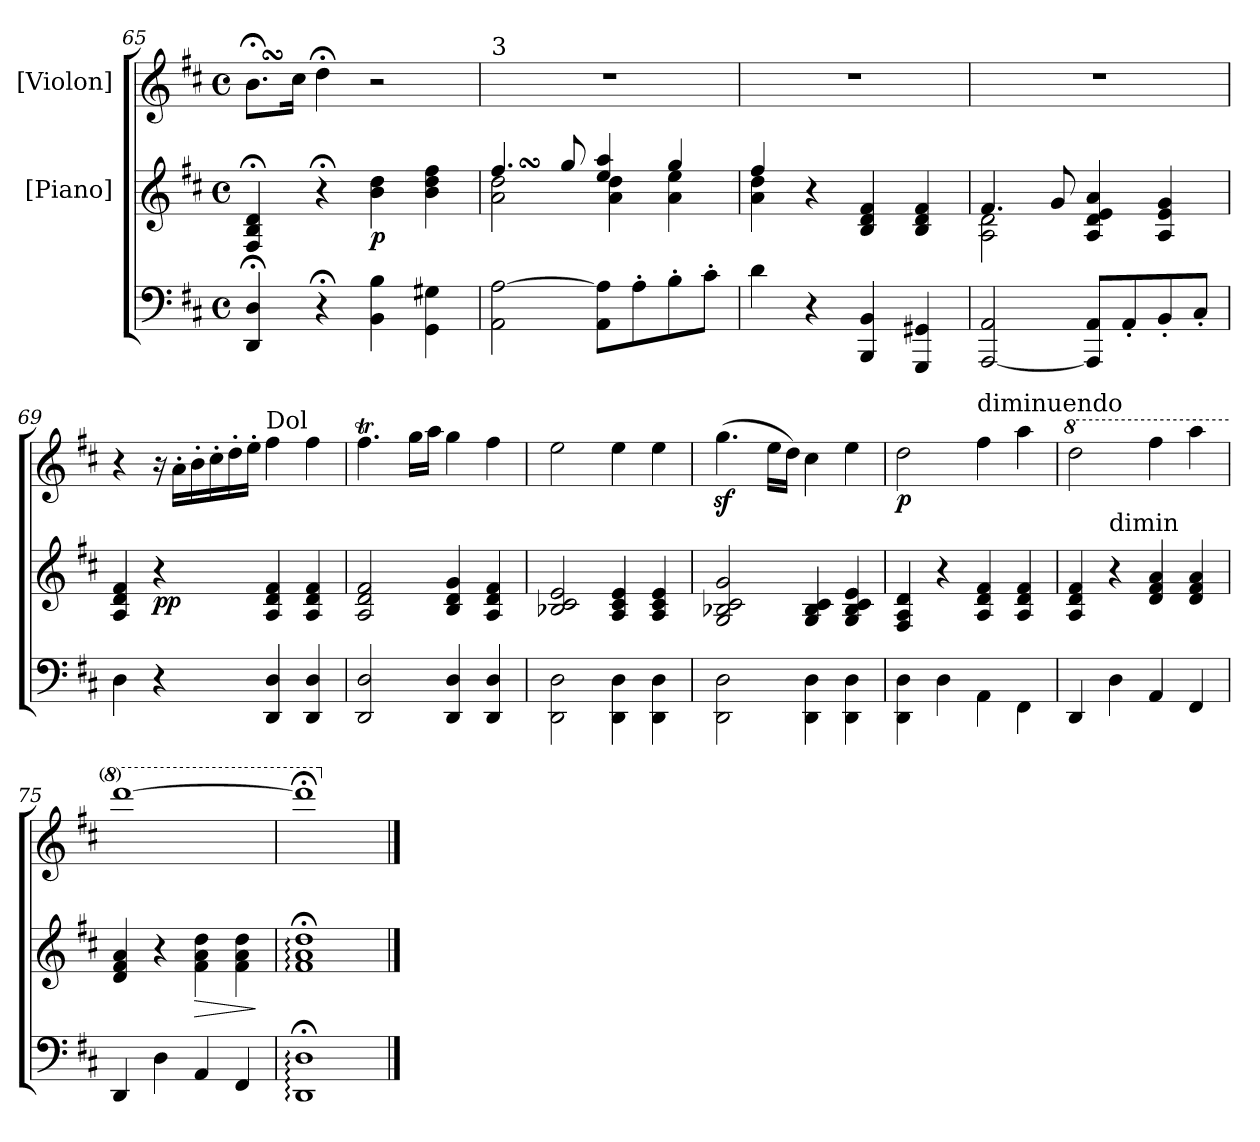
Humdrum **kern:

**kern	**kern	**dynam	**kern	**dynam
*part3	*part2	*part2	*part1	*part1
*staff3	*staff2	*staff2	*staff1	*staff1
*	*I"[Piano]	*	*I"[Violon]	*
*clefF4	*clefG2	*	*clefG2	*
*k[f#c#]	*k[f#c#]	*	*k[f#c#]	*
*M4/4	*M4/4	*	*M4/4	*
*met(c)	*met(c)	*	*met(c)	*
=65	=65	=65	=65	=65
4DD;</ 4D;</	4F#;</ 4B;</ 4d;</	.	8.b;<SSS\L	.
.	.	.	16cc#\Jk	.
4r;<	4r;<	.	4dd;<\	.
4BB\ 4B\	4b\ 4dd\	p	2r	.
4GG\ 4G#X\	4b\ 4dd\ 4ff#\	.	.	.
=66	=66	=66	=66	=66
*	*^	*	*	*
!	!	!	!	!LO:TX:a:t=3	!
2AA\ [2A\	4.ff#SsS/	2a\ 2dd\	.	1r	.
.	8gg/	.	.	.	.
8AA\ 8A]\L	4ee/ 4aa/	4a\ 4dd\	.	.	.
8A'\	.	.	.	.	.
8B'\	4gg/	4a\ 4ee\	.	.	.
8c#'\J	.	.	.	.	.
=67	=67	=67	=67	=67	=67
4d\	4ff#/	4a\ 4dd\	.	1r	.
4r	4r	4ryy	.	.	.
4BBB/ 4BB/	4B/ 4d/ 4f#/	2ryy	.	.	.
4GGG/ 4GG#X/	4B/ 4d/ 4f#/	.	.	.	.
=68	=68	=68	=68	=68	=68
[2AAA/ 2AA/	4.f#/	2A\ 2d\	.	1r	.
.	8g/	.	.	.	.
8AAA]/ 8AA/L	4A/ 4d/ 4e/ 4a/	2ryy	.	.	.
8AA'/	.	.	.	.	.
8BB'/	4A/ 4e/ 4g/	.	.	.	.
8C#'/J	.	.	.	.	.
*	*v	*v	*	*	*
=69	=69	=69	=69	=69
4D\	4A/ 4d/ 4f#/	.	4r	.
*	*	*	*Xtuplet	*
4r	4r	pp	24r	.
.	.	.	24a'\LL	.
.	.	.	24b'\	.
.	.	.	24cc#'\	.
.	.	.	24dd'\	.
.	.	.	24ee'\JJ	.
!	!	!	!LO:TX:a:t=Dol	!
4DD/ 4D/	4A/ 4d/ 4f#/	.	4ff#\	.
4DD/ 4D/	4A/ 4d/ 4f#/	.	4ff#\	.
=70	=70	=70	=70	=70
2DD/ 2D/	2A/ 2d/ 2f#/	.	4.ff#t\	.
.	.	.	16gg\LL	.
.	.	.	16aa\JJ	.
4DD/ 4D/	4B/ 4d/ 4g/	.	4gg\	.
4DD/ 4D/	4A/ 4d/ 4f#/	.	4ff#\	.
=71	=71	=71	=71	=71
2DD\ 2D\	2B-X/ 2c#/ 2e/	.	2ee\	.
4DD\ 4D\	4A/ 4c#/ 4e/	.	4ee\	.
4DD\ 4D\	4A/ 4c#/ 4e/	.	4ee\	.
=72	=72	=72	=72	=72
2DD\ 2D\	2G/ 2B-X/ 2c#/ 2g/	.	(4.ggz\	.
.	.	.	16ee\LL	.
.	.	.	16dd\JJ)	.
4DD\ 4D\	4G/ 4B-/ 4c#/	.	4cc#\	.
4DD\ 4D\	4G/ 4B-/ 4c#/ 4e/	.	4ee\	.
=73	=73	=73	=73	=73
4DD\ 4D\	4F#/ 4A/ 4d/	.	2dd\	p
4D\	4r	.	.	.
!	!	!	!LO:TX:t=diminuendo	!
4AA\	4A/ 4d/ 4f#/	.	4ff#\	.
4FF#\	4A/ 4d/ 4f#/	.	4aa\	.
=74	=74	=74	=74	=74
*	*	*	*8va	*
4DD/	4A/ 4d/ 4f#/	.	2ddd\	.
!	!LO:TX:t=dimin	!	!	!
4D\	4r	.	.	.
4AA/	4d/ 4f#/ 4a/	.	4fff#\	.
4FF#/	4d/ 4f#/ 4a/	.	4aaa\	.
=75	=75	=75	=75	=75
4DD/	4d/ 4f#/ 4a/	.	[1dddd\	.
4D\	4r	.	.	.
!	!	!LO:HP:b	!	!
4AA/	4f#\ 4a\ 4dd\	>	.	.
4FF#/	4f#\ 4a\ 4dd\	.	.	.
.	.	]	.	.
=76	=76	=76	=76	=76
1DD;<:/ 1D;<:/	1f#;<:/ 1a;<:/ 1dd;<:/	.	1dddd;<\]	.
*	*	*	*X8va	*
==	==	==	==	==
*-	*-	*-	*-	*-
